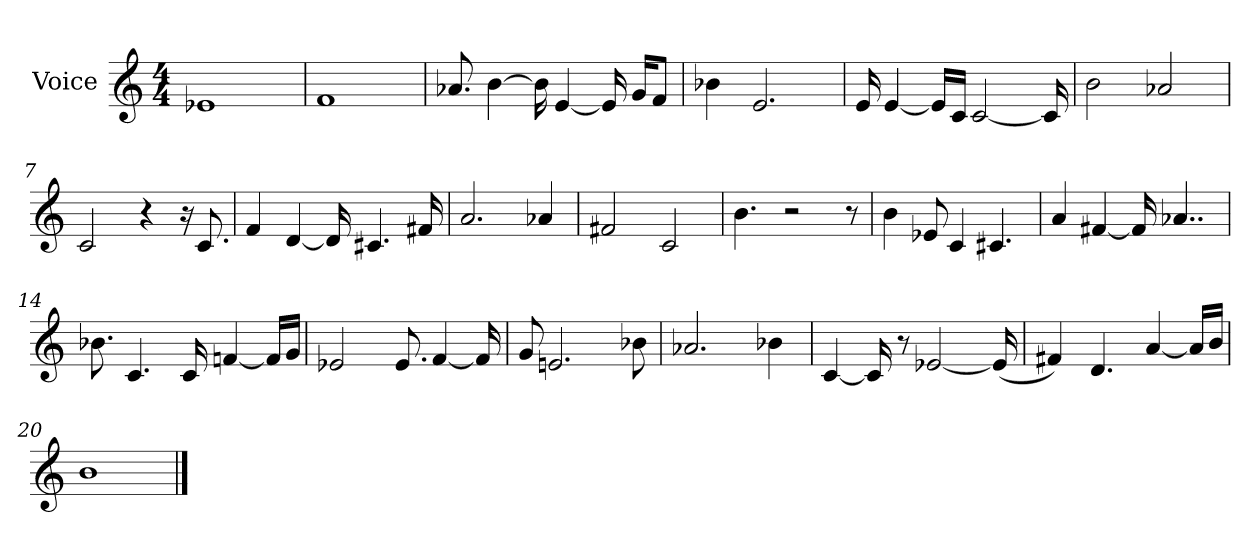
**kern
*part1
*staff1
*I"Voice
*I'Voice
*clefG2
*M4/4
=1
1e-X
=2
1f
=3
8.a-X/
[>4b\
16b\]
[<4e/
16e/]
16g/KL
8f/J
=4
4b-X\
2.e/
=5
16e/
[<4e/
16e/LL]
16c/JJ
[<2c/
16c/]
=6
2b\
2a-X/
=7
2c/
4r
16ra
8.c/
=8
4f/
[<4d/
16d/]
4.c#X/
16f#X/
=9
2.a/
4a-X/
!!LO:LB:g=z
=10
2f#X/
2c/
=11
4.b\
2rcc
8r
=12
4b\
8e-X/
4c/
4.c#X/
=13
4a/
[<4f#X/
16f#/]
4..a-X/
=14
8.b-X\
4.c/
16c/
[<4fn/
16f/LL]
16g/JJ
=15
2e-X/
8.e-/
[<4f/
16f/]
=16
8g/
2.en/
8b-X\
=17
2.a-X/
4b-X\
!!LO:LB:g=z
=18
[<4c/
16c/]
8r
[<2e-X/
(<16e-/]
=19
4f#X/)
4.d/
[<4a/
16a/LL]
16b/JJ
=20
1b
==
*-
